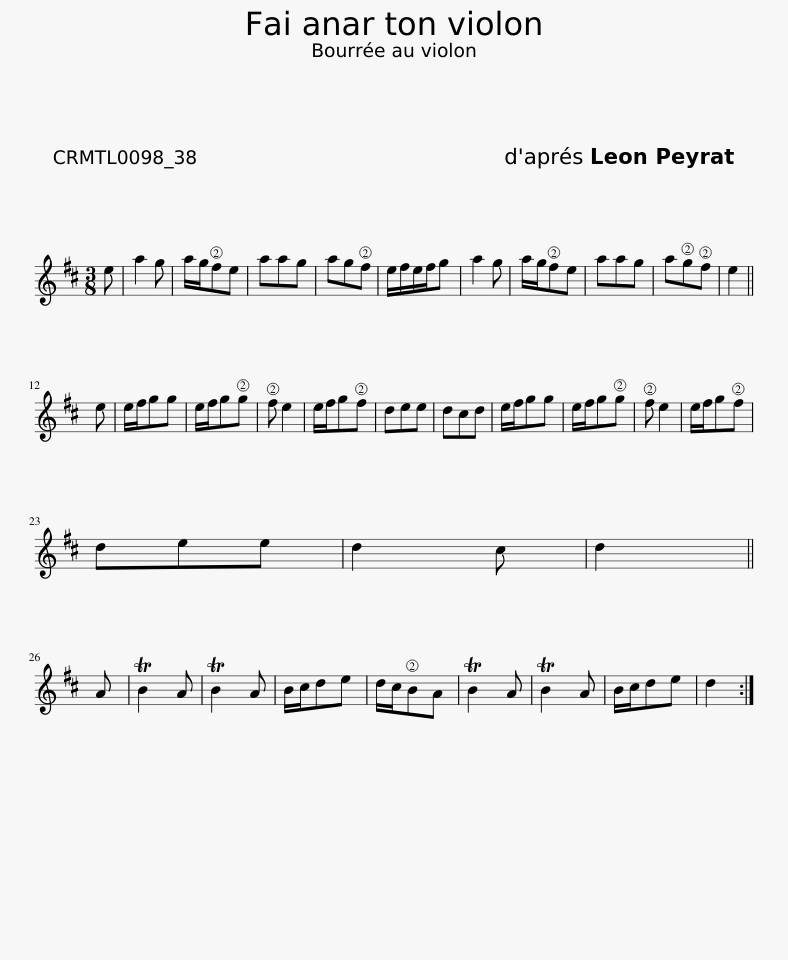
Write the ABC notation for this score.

X:1
L:1/8
M:3/8
I:linebreak $
K:D
V:1 treble
V:1
 e | a2 g | a/g/fe | aag | agf | %5
 e/f/e/f/g | a2 g | a/g/fe | aag | agf | %10
 e2 ||$ e | e/f/gg | e/f/gg | f e2 | %15
 e/f/gf | dee | dcd | e/f/gg | e/f/gg | %20
 f e2 | e/f/gf |$ dee | d2 c | d2 ||$ %25
 A | TB2 A | TB2 A | B/c/de | d/c/BA | %30
 TB2 A | TB2 A | B/c/de | d2 :| %34
